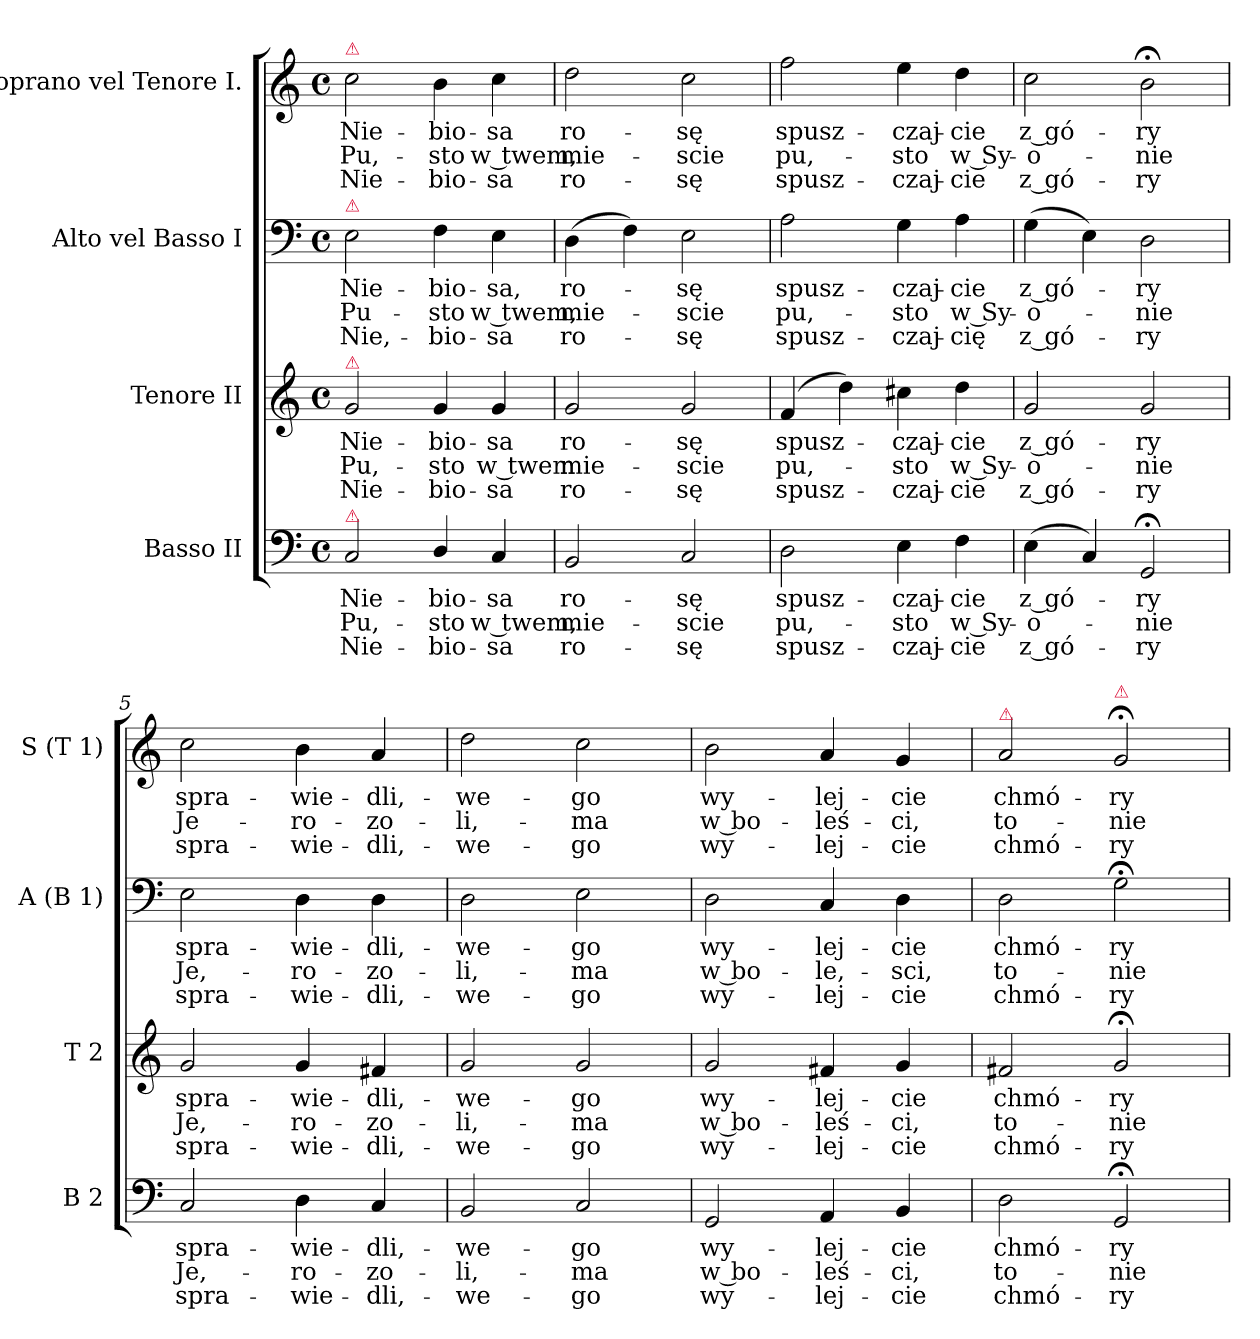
**kern	**text	**text	**text	**kern	**text	**text	**text	**kern	**text	**text	**text	**kern	**text	**text	**text
*part4	*part4	*part4	*part4	*part3	*part3	*part3	*part3	*part2	*part2	*part2	*part2	*part1	*part1	*part1	*part1
*staff4	*staff4	*staff4	*staff4	*staff3	*staff3	*staff3	*staff3	*staff2	*staff2	*staff2	*staff2	*staff1	*staff1	*staff1	*staff1
*I"Basso II	*	*	*	*I"Tenore II	*	*	*	*I"Alto vel Basso I	*	*	*	*I"Soprano vel Tenore I.	*	*	*
*I'B 2	*	*	*	*I'T 2	*	*	*	*I'A (B 1)	*	*	*	*I'S (T 1)	*	*	*
*clefF4	*	*	*	*clefG2	*	*	*	*clefF4	*	*	*	*clefG2	*	*	*
*k[]	*	*	*	*k[]	*	*	*	*k[]	*	*	*	*k[]	*	*	*
*M4/4	*	*	*	*M4/4	*	*	*	*M4/4	*	*	*	*M4/4	*	*	*
*met(c)	*	*	*	*met(c)	*	*	*	*met(c)	*	*	*	*met(c)	*	*	*
=1	=1	=1	=1	=1	=1	=1	=1	=1	=1	=1	=1	=1	=1	=1	=1
!	!	!	!	!	!	!	!	!	!	!	!	!LO:TX:a:color=crimson:t=⚠	!	!	!
!	!	!	!	!	!	!	!	!LO:TX:a:color=crimson:t=⚠	!	!	!	!	!	!	!
!	!	!	!	!LO:TX:a:color=crimson:t=⚠	!	!	!	!	!	!	!	!	!	!	!
!LO:TX:a:color=crimson:t=⚠	!	!	!	!	!	!	!	!	!	!	!	!	!	!	!
2C/	Nie-	Pu,-	Nie-	2g/	Nie-	Pu,-	Nie-	2E\	Nie-	Pu-	Nie,-	2cc\	Nie-	Pu,-	Nie-
4D/	-bio-	-sto	-bio-	4g/	-bio-	-sto	-bio-	4F\	-bio-	-sto	-bio-	4b\	-bio-	-sto	-bio-
4C/	-sa	w twem,	-sa	4g/	-sa	w twem	-sa	4E\	-sa,	w twem,	-sa	4cc\	-sa	w twem,	-sa
=2	=2	=2	=2	=2	=2	=2	=2	=2	=2	=2	=2	=2	=2	=2	=2
2BB/	ro-	mie-	ro-	2g/	ro-	mie-	ro-	(>4D\	ro-	mie-	ro-	2dd\	ro-	mie-	ro-
.	.	.	.	.	.	.	.	4F\)	.	.	.	.	.	.	.
2C/	-sę	-scie	-sę	2g/	-sę	-scie	-sę	2E\	-sę	-scie	-sę	2cc\	-sę	-scie	-sę
=3	=3	=3	=3	=3	=3	=3	=3	=3	=3	=3	=3	=3	=3	=3	=3
2D\	spusz-	pu,-	spusz-	(>4f/	spusz-	pu,-	spusz-	2A\	spusz-	pu,-	spusz-	2ff\	spusz-	pu,-	spusz-
.	.	.	.	4dd\)	.	.	.	.	.	.	.	.	.	.	.
4E\	-czaj-	-sto	-czaj-	4cc#X\	-czaj-	-sto	-czaj-	4G\	-czaj-	-sto	-czaj-	4ee\	-czaj-	-sto	-czaj-
4F\	-cie	w Sy-	-cie	4dd\	-cie	w Sy-	-cie	4A\	-cie	w Sy-	-cię	4dd\	-cie	w Sy-	-cie
=4	=4	=4	=4	=4	=4	=4	=4	=4	=4	=4	=4	=4	=4	=4	=4
(>4E\	z gó-	-o-	z gó-	2g/	z gó-	-o-	z gó-	(>4G\	z gó-	-o-	z gó-	2cc\	z gó-	-o-	z gó-
4C/)	.	.	.	.	.	.	.	4E\)	.	.	.	.	.	.	.
2GG;</	-ry	-nie	-ry	2g/	-ry	-nie	-ry	2D\	-ry	-nie	-ry	2b;<\	-ry	-nie	-ry
=5	=5	=5	=5	=5	=5	=5	=5	=5	=5	=5	=5	=5	=5	=5	=5
2C/	spra-	Je,-	spra-	2g/	spra-	Je,-	spra-	2E\	spra-	Je,-	spra-	2cc\	spra-	Je-	spra-
4D\	-wie-	-ro-	-wie-	4g/	-wie-	-ro-	-wie-	4D\	-wie-	-ro-	-wie-	4b\	-wie-	-ro-	-wie-
4C/	-dli,-	-zo-	-dli,-	4f#X/	-dli,-	-zo-	-dli,-	4D\	-dli,-	-zo-	-dli,-	4a/	-dli,-	-zo-	-dli,-
=6	=6	=6	=6	=6	=6	=6	=6	=6	=6	=6	=6	=6	=6	=6	=6
2BB/	-we-	-li,-	-we-	2g/	-we-	-li,-	-we-	2D\	-we-	-li,-	-we-	2dd\	-we-	-li,-	-we-
2C/	-go	-ma	-go	2g/	-go	-ma	-go	2E\	-go	-ma	-go	2cc\	-go	-ma	-go
=7	=7	=7	=7	=7	=7	=7	=7	=7	=7	=7	=7	=7	=7	=7	=7
2GG/	wy-	w bo-	wy-	2g/	wy-	w bo-	wy-	2D\	wy-	w bo-	wy-	2b\	wy-	w bo-	wy-
4AA/	-lej-	-leś-	-lej-	4f#X/	-lej-	-leś-	-lej-	4C/	-lej-	-le,-	-lej-	4a/	-lej-	-leś-	-lej-
4BB/	-cie	-ci,	-cie	4g/	-cie	-ci,	-cie	4D\	-cie	-sci,	-cie	4g/	-cie	-ci,	-cie
=8	=8	=8	=8	=8	=8	=8	=8	=8	=8	=8	=8	=8	=8	=8	=8
!	!	!	!	!	!	!	!	!	!	!	!	!LO:TX:a:color=crimson:t=⚠	!	!	!
2D\	chmó-	to-	chmó-	2f#X/	chmó-	to-	chmó-	2D\	chmó-	to-	chmó-	2a/	chmó-	to-	chmó-
!	!	!	!	!	!	!	!	!	!	!	!	!LO:TX:a:color=crimson:t=⚠	!	!	!
2GG;</	-ry	-nie	-ry	2g;</	-ry	-nie	-ry	2G;<\	-ry	-nie	-ry	2g;</	-ry	-nie	-ry
=	=	=	=	=	=	=	=	=	=	=	=	=	=	=	=
*-	*-	*-	*-	*-	*-	*-	*-	*-	*-	*-	*-	*-	*-	*-	*-
